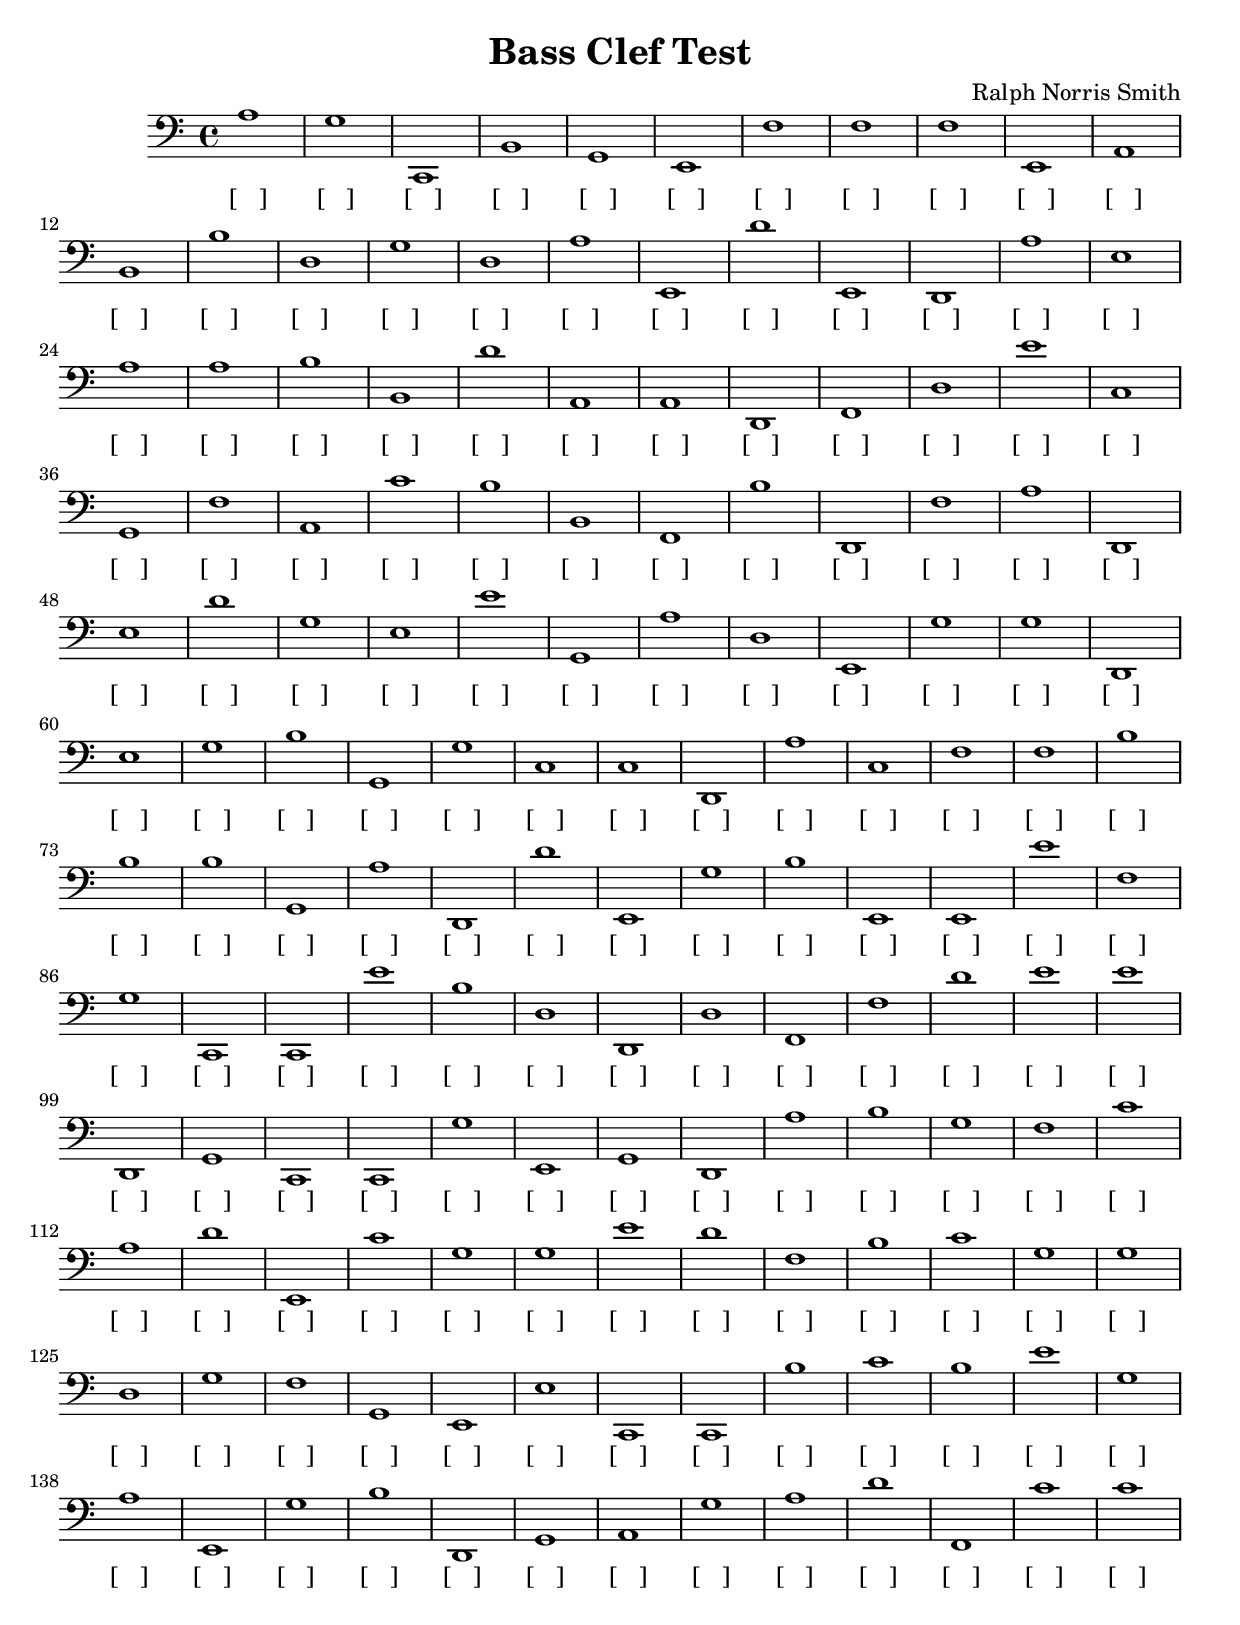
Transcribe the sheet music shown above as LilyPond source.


\version "2.18.2"
\header { 
	title = "Bass Clef Test"
 composer = "Ralph Norris Smith"
}
\score{
	\new Staff {
		\clef bass

		a1 g c, b, g, e, f f f e, 
		a, b, b d g d a e, d' e, 
		d, a e a a b b, d' a, a, 
		d, f, d e' c g, f a, c' b 
		b, f, b d, f a d, e d' g 
		e e' g, a d e, g g d, e 
		g b g, g c c d, a c f 
		f b b b g, a d, d' e, g 
		b e, e, e' f g c, c, e' b 
		d d, d f, f d' e' e' d, g, 
		c, c, g e, g, d, a b g f 
		c' a d' e, c' g g e' d' f 
		b c' g g d g f g, e, e 
		c, c, b c' b e' g a e, g 
		b d, g, a, g a d' f, c' c' }
		\addlyrics 
		{ [___] [___] [___] [___] [___] [___] [___] [___] [___] [___] [___] [___] [___] [___] [___] [___] [___] [___] [___] [___] [___] [___] [___] [___] [___] [___] [___] [___] [___] [___] [___] [___] [___] [___] [___] [___] [___] [___] [___] [___] [___] [___] [___] [___] [___] [___] [___] [___] [___] [___] [___] [___] [___] [___] [___] [___] [___] [___] [___] [___] [___] [___] [___] [___] [___] [___] [___] [___] [___] [___] [___] [___] [___] [___] [___] [___] [___] [___] [___] [___] [___] [___] [___] [___] [___] [___] [___] [___] [___] [___] [___] [___] [___] [___] [___] [___] [___] [___] [___] [___] [___] [___] [___] [___] [___] [___] [___] [___] [___] [___] [___] [___] [___] [___] [___] [___] [___] [___] [___] [___] [___] [___] [___] [___] [___] [___] [___] [___] [___] [___] [___] [___] [___] [___] [___] [___] [___] [___] [___] [___] [___] [___] [___] [___] [___] [___] [___] [___] [___] [___] }
}